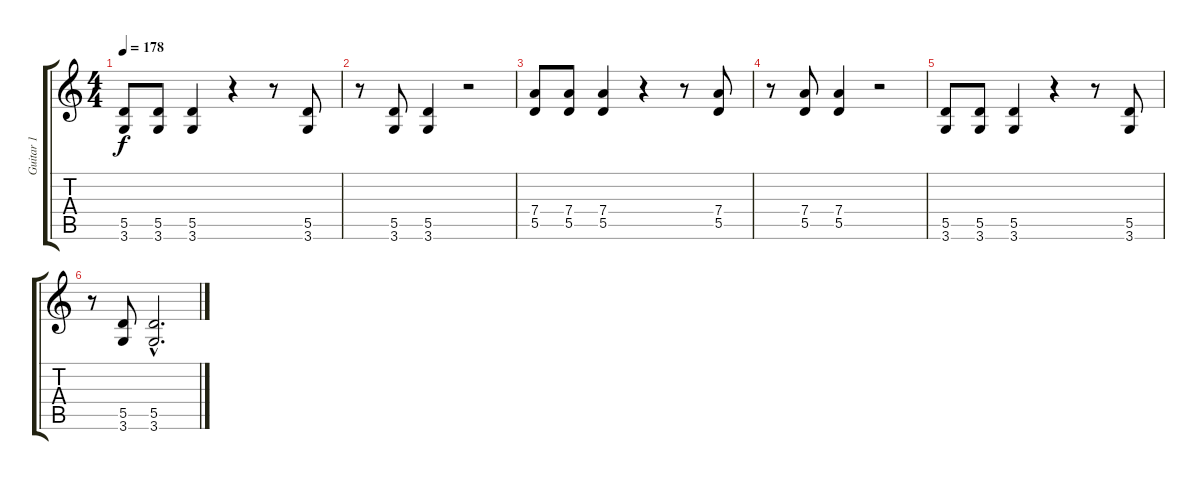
\track ("Guitar 1" "Guitar 1") {instrument overdrivenguitar}
\staff {score tabs}
\tuning (E4 B3 G3 D3 A2 E2) {hide}
\ts (4 4)
\tempo 178
\clef g2
\ks c
(5.5 3.6).8{dy f} (5.5 3.6).8 (5.5 3.6).4 r.4 r.8 (5.5 3.6).8 |
r.8 (5.5 3.6).8 (5.5 3.6).4 r.2 |
(7.4 5.5).8 (7.4 5.5).8 (7.4 5.5).4 r.4 r.8 (7.4 5.5).8 |
r.8 (7.4 5.5).8 (7.4 5.5).4 r.2 |
(5.5 3.6).8 (5.5 3.6).8 (5.5 3.6).4 r.4 r.8 (5.5 3.6).8 |
r.8 (5.5 3.6).8 (5.5{hac} 3.6{hac}).2{d}
